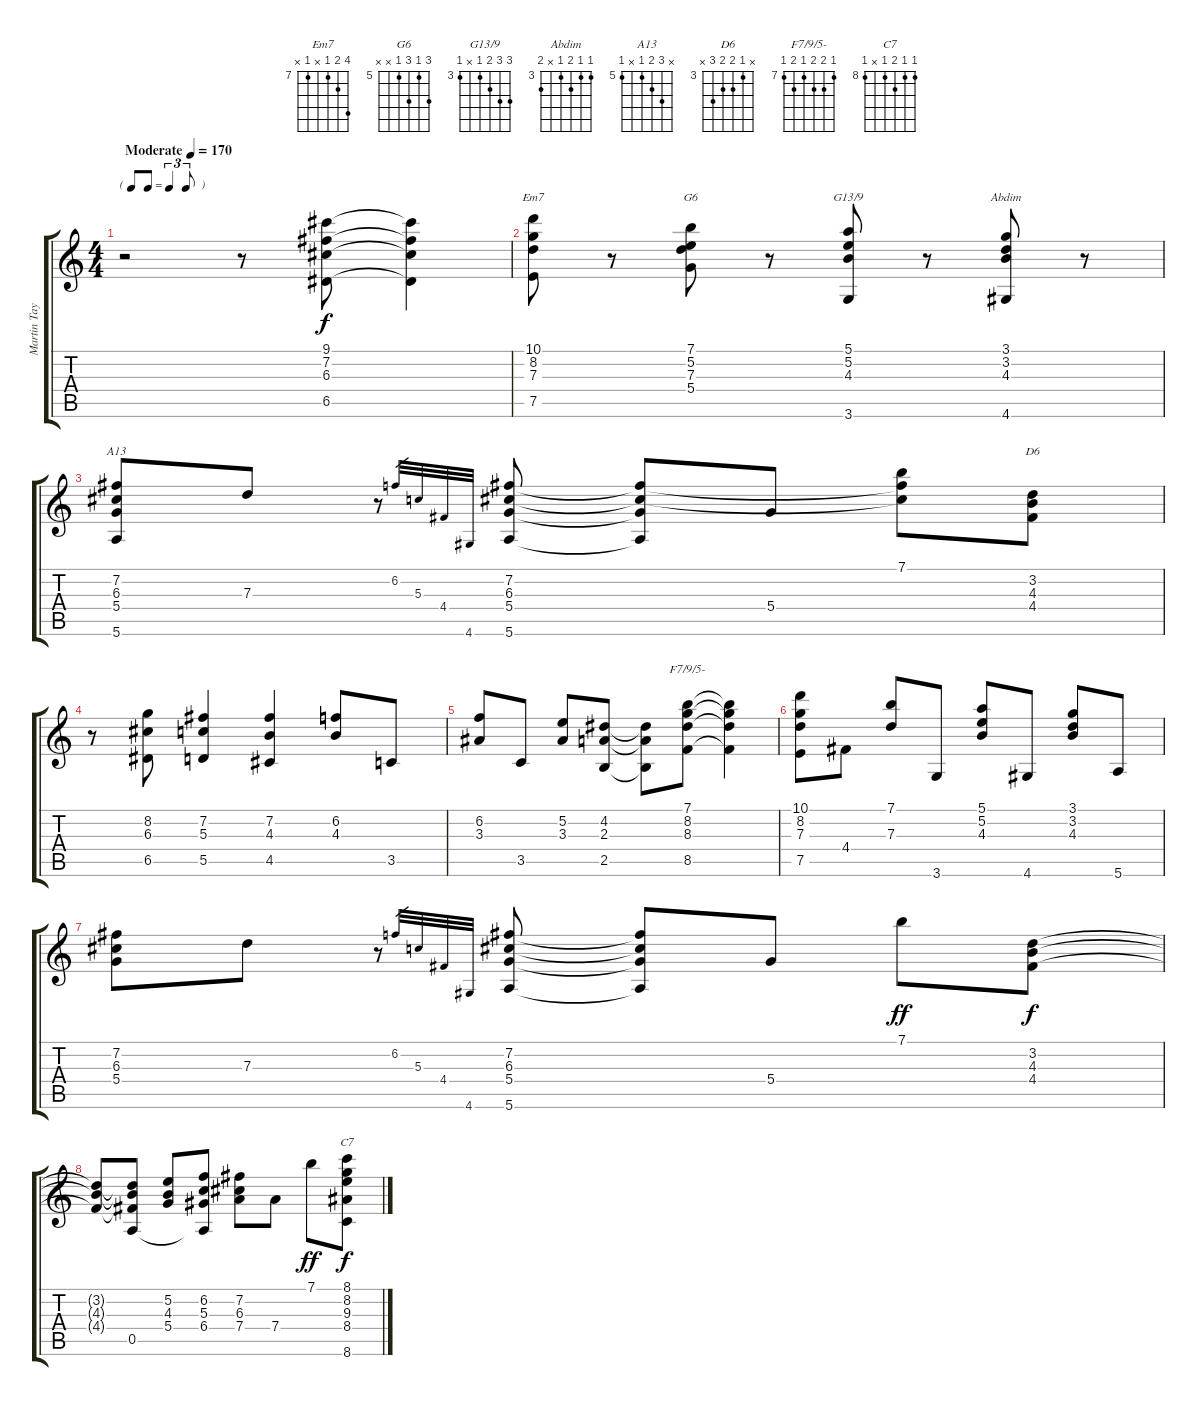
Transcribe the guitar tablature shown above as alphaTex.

\track ("Martin Taylor" "Martin Tay") {instrument electricguitarjazz}
\staff {score tabs}
\tuning (E4 B3 G3 D3 A2 E2) {hide}
\chord ("Em7" 10 8 7 x 7 x) {firstfret 7}
\chord ("G6" 7 5 7 5 x x) {firstfret 5}
\chord ("G13/9" 5 5 4 3 x 3) {firstfret 3}
\chord ("Abdim" 3 3 4 3 x 4) {firstfret 3}
\chord ("A13" x 7 6 5 x 5) {firstfret 5}
\chord ("D6" x 3 4 4 5 x) {firstfret 3}
\chord ("F7/9/5-" 7 8 8 7 8 7) {firstfret 7}
\chord ("C7" 8 8 9 8 x 8) {firstfret 8}
\ts (4 4)
\tf triplet8th
\tempo (170 "Moderate")
\clef g2
\ks c
r.2{dy f instrument electricguitarjazz} r.8 (9.1 7.2 6.3 6.5).8 (9.1{t} 7.2{t} 6.3{t} 6.5{t}).4 |
(10.1 8.2 7.3 7.5).8{ch "Em7"} r.8 (7.1 5.2 7.3 5.4).8{ch "G6"} r.8 (5.1 5.2 4.3 3.6).8{ch "G13/9"} r.8 (3.1 3.2 4.3 4.6).8{ch "Abdim"} r.8 |
(7.2 6.3 5.4 5.6).8{ch "A13"} 7.3.8 r.8 6.2.32{gr} 5.3.32{gr} 4.4.32{gr} 4.6.32{gr} (7.2 6.3 5.4 5.6).8 (7.2{t} 6.3{t} 5.4{t} 5.6{t}).8 5.4.8 (7.1 7.2{t} 6.3{t}).8 (3.2 4.3 4.4).8{ch "D6"} |
r.8 (8.2 6.3 6.5).8 (7.2 5.3 5.5).4 (7.2 4.3 4.5).4 (6.2 4.3).8 3.5.8 |
(6.2 3.3).8 3.5.8 (5.2 3.3).8 (4.2 2.3 2.5).8 (4.2{t} 2.3{t} 2.5{t}).8 (7.1 8.2 8.3 8.5).8{ch "F7/9/5-"} (7.1{t} 8.2{t} 8.3{t} 8.5{t}).4 |
(10.1 8.2 7.3 7.5).8 4.4.8 (7.1 7.3).8 3.6.8 (5.1 5.2 4.3).8 4.6.8 (3.1 3.2 4.3).8 5.6.8 |
(7.2 6.3 5.4).8 7.3.8 r.8 6.2.32{gr} 5.3.32{gr} 4.4.32{gr} 4.6.32{gr} (7.2 6.3 5.4 5.6).8 (7.2{t} 6.3{t} 5.4{t} 5.6{t}).8 5.4.8 7.1.8{dy ff} (3.2 4.3 4.4).8{dy f} |
(3.2{t} 4.3{t} 4.4{t}).8 (3.2{t} 4.3{t} 4.4{t} 0.5).8 (5.2 4.3 5.4).8 (6.2 5.3 6.4 0.5{t}).8 (7.2 6.3 7.4).8 7.4.8 7.1.8{dy ff} (8.1 8.2 9.3 8.4 8.6).8{ch "C7" dy f}
